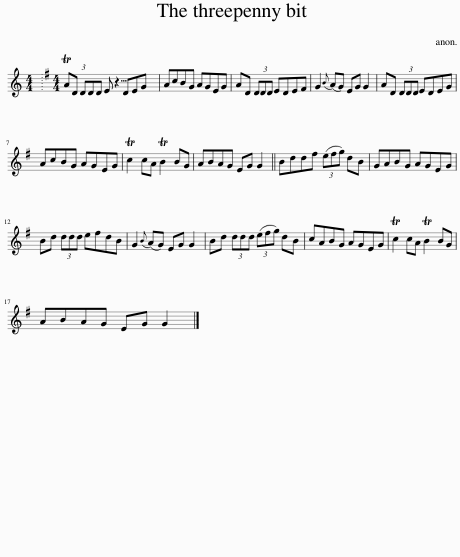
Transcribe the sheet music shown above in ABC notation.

X:1
L:1/8
M:4/4
I:linebreak $
K:C
V:1 treble
V:1
 x8 |[K:G][M:4/4] (3:2:5TAD DDD E DEG x/24 | AcBG AGEG | AD (3DDD EDEF | G2{B} (AG) EG G2 | %5
 AD (3DDD EDEG |$ AcBG AGEG | Tc2 cA TB2 BG | ABAG EG G2 || Bddf (3(efg) dB | %10
 GABG AGEG |$ Bd (3ddd efdB | G2{B} (AG) EG G2 | Bd (3ddd (3(efg) dB | cABG AGEG | %15
 Tc2 cA TB2 BG |$ ABAG EG G2 |] %17
